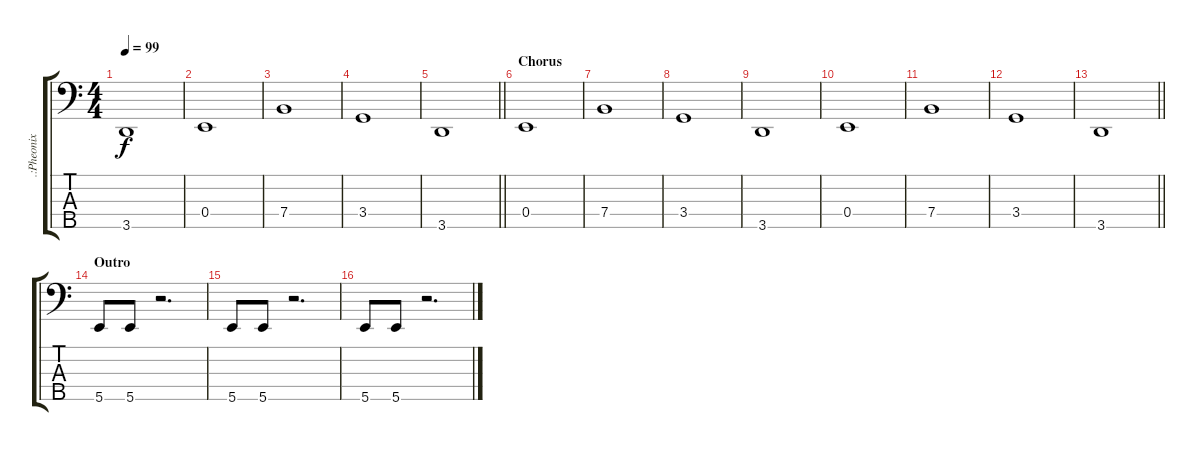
\track (".:Pheonix - Bass:." ".:Pheonix ") {instrument electricbassfinger}
\staff {score tabs}
\tuning (G2 D2 A1 E1 B0) {hide}
\ts (4 4)
\tempo 99
\clef f4
\ks c
3.5.1{dy f} |
0.4.1 |
7.4.1 |
3.4.1 |
\barLineRight lightlight
3.5.1 |
\section ("" "Chorus")
0.4.1 |
7.4.1 |
3.4.1 |
3.5.1 |
0.4.1 |
7.4.1 |
3.4.1 |
\barLineRight lightlight
3.5.1 |
\section ("" "Outro")
5.5.8 5.5.8 r.2{d} |
5.5.8 5.5.8 r.2{d} |
5.5.8 5.5.8 r.2{d}
